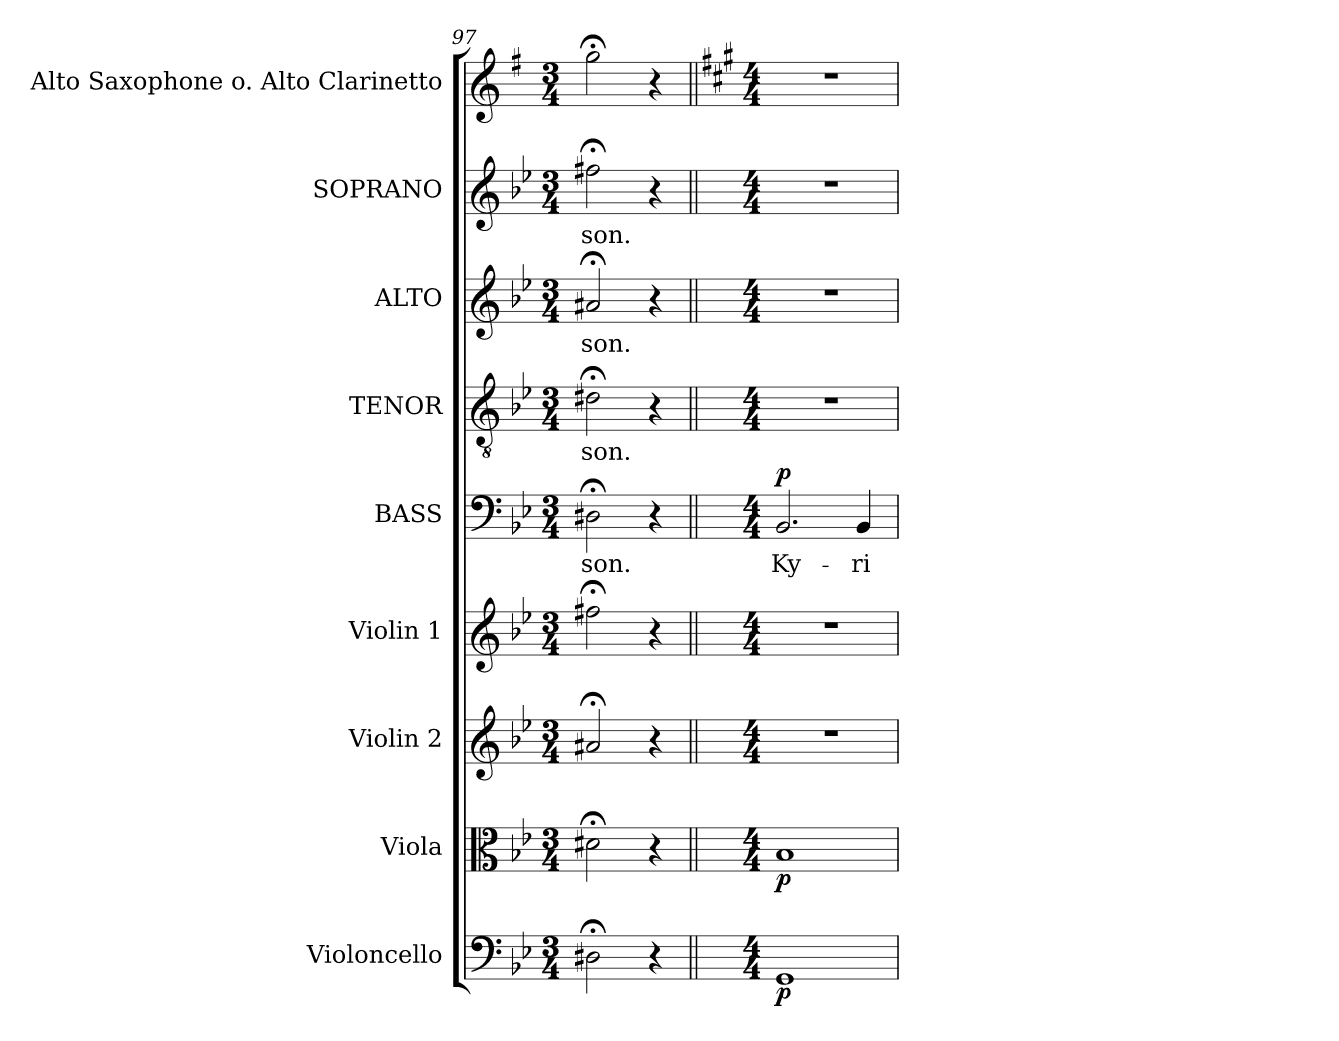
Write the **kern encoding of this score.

**kern	**dynam	**kern	**dynam	**kern	**kern	**kern	**text	**dynam	**kern	**text	**kern	**text	**kern	**text	**kern
*part9	*part9	*part8	*part8	*part7	*part6	*part5	*part5	*part5	*part4	*part4	*part3	*part3	*part2	*part2	*part1
*staff9	*staff9	*staff8	*staff8	*staff7	*staff6	*staff5	*staff5	*staff5	*staff4	*staff4	*staff3	*staff3	*staff2	*staff2	*staff1
*I"Violoncello	*	*I"Viola	*	*I"Violin 2	*I"Violin 1	*I"BASS	*	*	*I"TENOR	*	*I"ALTO	*	*I"SOPRANO	*	*I"Alto Saxophone o. Alto Clarinetto
*I'Vc.	*	*I'Vla.	*	*I'Vln. 2	*I'Vln. 1	*I'B.	*	*	*I'T.	*	*I'A.	*	*I'S.	*	*I'Alto Sax. o. Alto Clar.
*clefF4	*	*clefC3	*	*clefG2	*clefG2	*clefF4	*	*	*clefGv2	*	*clefG2	*	*clefG2	*	*clefG2
*	*	*	*	*	*	*	*	*	*ITrd7c12	*	*	*	*	*	*ITrd5c9
*k[b-e-]	*	*k[b-e-]	*	*k[b-e-]	*k[b-e-]	*k[b-e-]	*	*	*k[b-e-]	*	*k[b-e-]	*	*k[b-e-]	*	*k[b-e-]
*B-:	*	*B-:	*	*B-:	*B-:	*B-:	*	*	*B-:	*	*B-:	*	*B-:	*	*B-:
*M3/4	*	*M3/4	*	*M3/4	*M3/4	*M3/4	*	*	*M3/4	*	*M3/4	*	*M3/4	*	*M3/4
=97	=97	=97	=97	=97	=97	=97	=97	=97	=97	=97	=97	=97	=97	=97	=97
!	!	!	!	!	!	!	!LO:LY:b:color=#000000	!	!	!	!	!	!	!	!
!	!	!	!	!	!	!	!	!	!	!LO:LY:b:color=#000000	!	!	!	!	!
!	!	!	!	!	!	!	!	!	!	!	!	!LO:LY:b:color=#000000	!	!	!
!	!	!	!	!	!	!	!	!	!	!	!	!	!	!LO:LY:b:color=#000000	!
2D#X;i\	.	2d#X;i\	.	2a#X;i/	2ff#X;i\	2D#X;i\	-son.	.	2D#X;i\	-son.	2a#X;i/	-son.	2ff#X;i\	-son.	2b-;i\
4r	.	4r	.	4r	4r	4r	.	.	4r	.	4r	.	4r	.	4r
!!LO:PB:g=z
=98||	=98||	=98||	=98||	=98||	=98||	=98||	=98||	=98||	=98||	=98||	=98||	=98||	=98||	=98||	=98||
*k[]	*	*k[]	*	*k[]	*k[]	*k[]	*	*	*k[]	*	*k[]	*	*k[]	*	*k[]
*C:	*	*C:	*	*C:	*C:	*C:	*	*	*C:	*	*C:	*	*C:	*	*C:
*M4/4	*	*M4/4	*	*M4/4	*M4/4	*M4/4	*	*	*M4/4	*	*M4/4	*	*M4/4	*	*M4/4
*	*	*	*	*	*MM80	*	*	*	*	*	*	*	*	*	*MM80
!	!	!	!	!	!	!	!LO:LY:b:color=#000000	!	!	!	!	!	!	!	!
1GGi	p	1Bi	p	1r	1r	2.BBi/	Ky-	p	1r	.	1r	.	1r	.	1r
!	!	!	!	!	!	!	!LO:LY:b:color=#000000	!	!	!	!	!	!	!	!
.	.	.	.	.	.	4BBi/	-ri-	.	.	.	.	.	.	.	.
=	=	=	=	=	=	=	=	=	=	=	=	=	=	=	=
*-	*-	*-	*-	*-	*-	*-	*-	*-	*-	*-	*-	*-	*-	*-	*-
